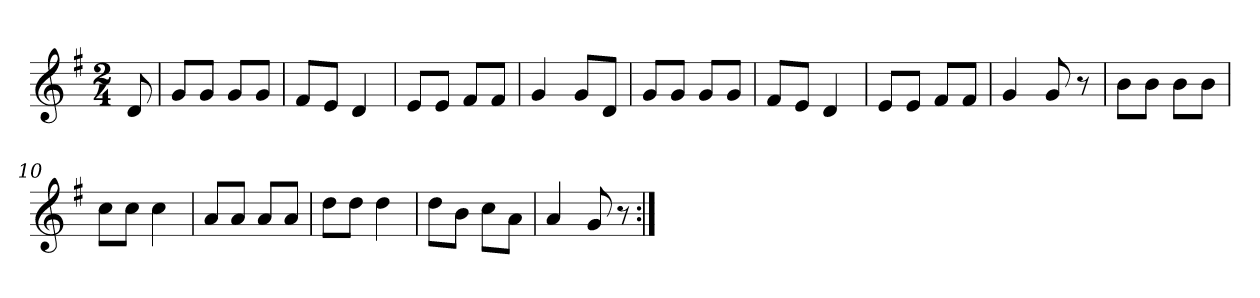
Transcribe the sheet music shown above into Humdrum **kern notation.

**kern
*part1
*staff1
*clefG2
*k[f#]
*G:
*M2/4
*MM120
=
8d
=1
8g/L
8g/J
8g/L
8g/J
=2
8f#/L
8e/J
4d
=3
8e/L
8e/J
8f#/L
8f#/J
=4
4g
8g/L
8d/J
=5
8g/L
8g/J
8g/L
8g/J
=6
8f#/L
8e/J
4d
=7
8e/L
8e/J
8f#/L
8f#/J
=8
4g
8g
8r
=9
8b\L
8b\J
8b\L
8b\J
=10
8cc\L
8cc\J
4cc
=11
8a/L
8a/J
8a/L
8a/J
=12
8dd\L
8dd\J
4dd
=13
8dd\L
8b\J
8cc\L
8a\J
=14
4a
8g
8r
=:|!
*-
